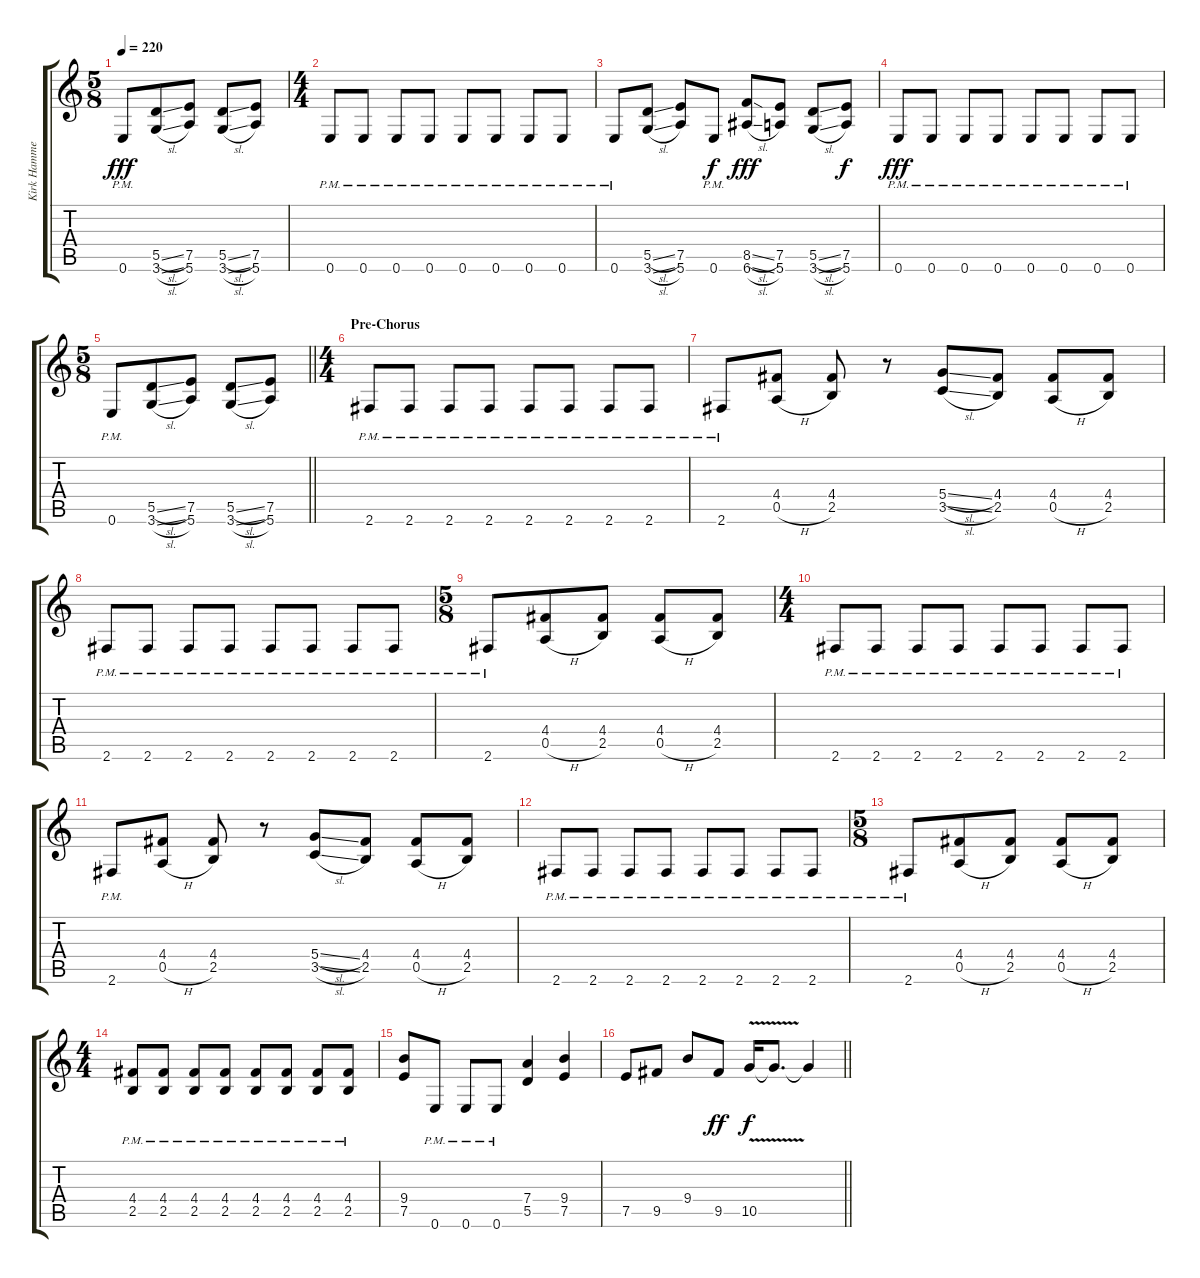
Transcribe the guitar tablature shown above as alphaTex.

\track ("Kirk Hammet" "Kirk Hamme") {instrument distortionguitar}
\staff {score tabs}
\tuning (E4 B3 G3 D3 A2 E2) {hide}
\ts (5 8)
\tempo 220
\clef g2
\ks c
0.6{pm}.8{dy fff} (5.5{sl} 3.6{sl}).8 (7.5 5.6).8 (5.5{sl} 3.6{sl}).8 (7.5 5.6).8 |
\ts (4 4)
0.6{pm}.8 0.6{pm}.8 0.6{pm}.8 0.6{pm}.8 0.6{pm}.8 0.6{pm}.8 0.6{pm}.8 0.6{pm}.8 |
0.6{pm}.8 (5.5{sl} 3.6{sl}).8 (7.5 5.6).8 0.6{pm}.8{dy f} (8.5{sl} 6.6{sl}).8{dy fff} (7.5 5.6).8 (5.5{sl} 3.6{sl}).8 (7.5 5.6).8{dy f} |
0.6{pm}.8{dy fff} 0.6{pm}.8 0.6{pm}.8 0.6{pm}.8 0.6{pm}.8 0.6{pm}.8 0.6{pm}.8 0.6{pm}.8 |
\ts (5 8)
\barLineRight lightlight
0.6{pm}.8 (5.5{sl} 3.6{sl}).8 (7.5 5.6).8 (5.5{sl} 3.6{sl}).8 (7.5 5.6).8 |
\ts (4 4)
\section ("" "Pre-Chorus")
2.6{pm}.8 2.6{pm}.8 2.6{pm}.8 2.6{pm}.8 2.6{pm}.8 2.6{pm}.8 2.6{pm}.8 2.6{pm}.8 |
2.6{pm}.8 (4.4 0.5{h}).8 (4.4 2.5).8 r.8 (5.4{sl} 3.5{sl}).8 (4.4 2.5).8 (4.4 0.5{h}).8 (4.4 2.5).8 |
2.6{pm}.8 2.6{pm}.8 2.6{pm}.8 2.6{pm}.8 2.6{pm}.8 2.6{pm}.8 2.6{pm}.8 2.6{pm}.8 |
\ts (5 8)
2.6{pm}.8 (4.4 0.5{h}).8 (4.4 2.5).8 (4.4 0.5{h}).8 (4.4 2.5).8 |
\ts (4 4)
2.6{pm}.8 2.6{pm}.8 2.6{pm}.8 2.6{pm}.8 2.6{pm}.8 2.6{pm}.8 2.6{pm}.8 2.6{pm}.8 |
2.6{pm}.8 (4.4 0.5{h}).8 (4.4 2.5).8 r.8 (5.4{sl} 3.5{sl}).8 (4.4 2.5).8 (4.4 0.5{h}).8 (4.4 2.5).8 |
2.6{pm}.8 2.6{pm}.8 2.6{pm}.8 2.6{pm}.8 2.6{pm}.8 2.6{pm}.8 2.6{pm}.8 2.6{pm}.8 |
\ts (5 8)
2.6{pm}.8 (4.4 0.5{h}).8 (4.4 2.5).8 (4.4 0.5{h}).8 (4.4 2.5).8 |
\ts (4 4)
(4.4 2.5{pm}).8 (4.4 2.5{pm}).8 (4.4 2.5{pm}).8 (4.4 2.5{pm}).8 (4.4 2.5{pm}).8 (4.4 2.5{pm}).8 (4.4 2.5{pm}).8 (4.4 2.5{pm}).8 |
(9.4 7.5).8 0.6{pm}.8 0.6{pm}.8 0.6{pm}.8 (7.4 5.5).4 (9.4 7.5).4 |
\barLineRight lightlight
7.5.8 9.5.8 9.4.8 9.5.8{dy ff} 10.5{v}.16{dy f} 10.5{t}.8{d} 10.5{t}.4
